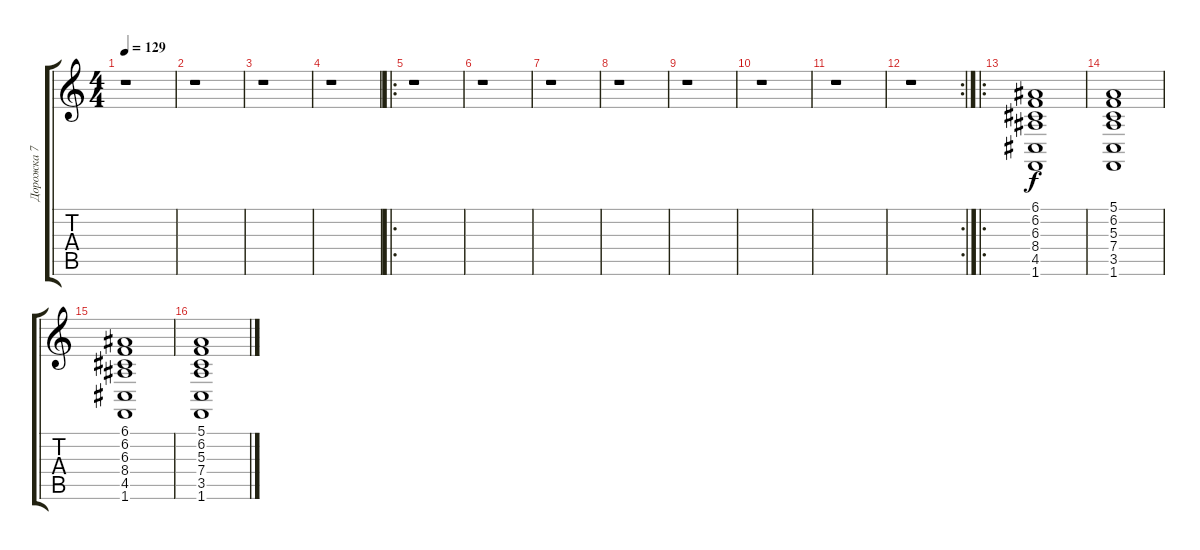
\track ("Дорожка 7" "Дорожка 7") {instrument synthstrings2}
\staff {score tabs}
\tuning (E4 B3 G3 D3 A2 E2) {hide}
\ts (4 4)
\tempo 129
\clef g2
\ks c
r.1{dy f} |
r.1 |
r.1 |
r.1 |
\ro
r.1 |
r.1 |
r.1 |
r.1 |
r.1 |
r.1 |
r.1 |
\rc 2
r.1 |
\ro
(6.1 6.2 6.3 8.4 4.5 1.6).1 |
(5.1 6.2 5.3 7.4 3.5 1.6).1 |
(6.1 6.2 6.3 8.4 4.5 1.6).1 |
(5.1 6.2 5.3 7.4 3.5 1.6).1
